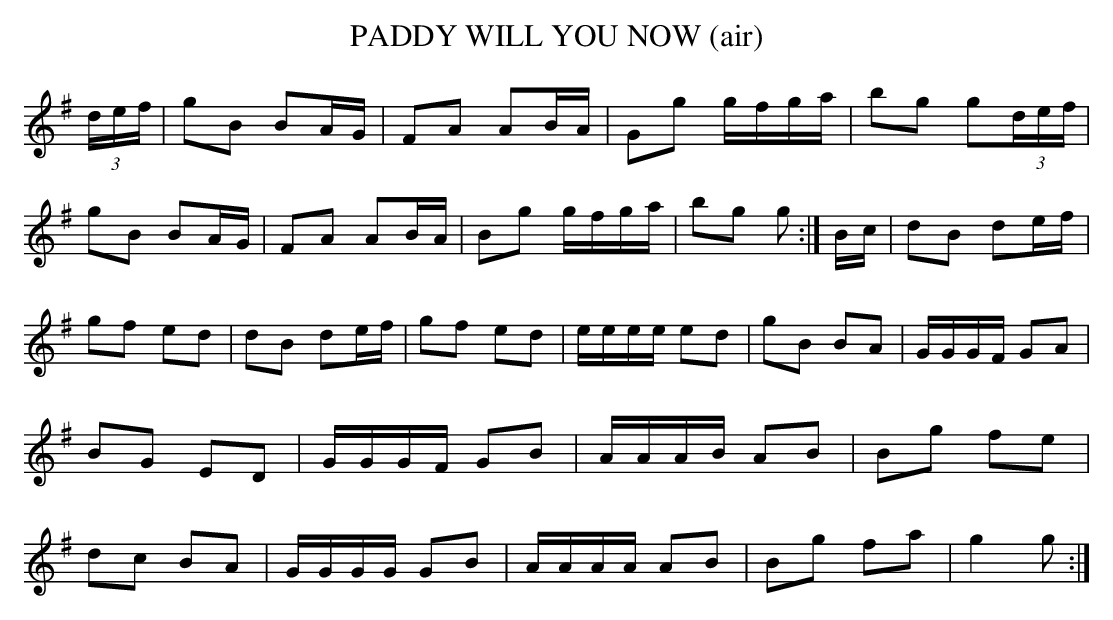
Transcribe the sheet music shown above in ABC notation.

X:1
T:PADDY WILL YOU NOW (air)\
M:2/4\
L:1/16\
K:G\
(3def|g2B2 B2AG|F2A2 A2BA|G2g2 gfga|b2g2 g2(3def|\
g2B2 B2AG|F2A2 A2BA|B2g2 gfga|b2g2 g2:|\
Bc|d2B2 d2ef|g2f2 e2d2|d2B2 d2ef|g2f2 e2d2|\
eeee e2d2|g2B2 B2A2|GGGF G2A2|\
B2G2 E2D2|GGGF G2B2|AAAB A2B2|B2g2 f2e2|\
d2c2 B2A2|GGGG G2B2|AAAA A2B2|B2g2 f2a2|g4 g2:|\
\
\
